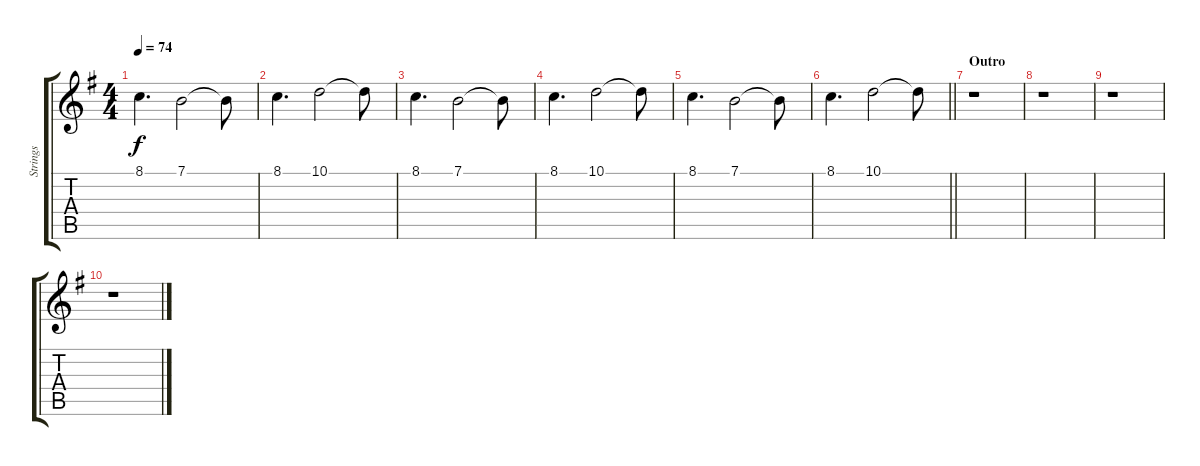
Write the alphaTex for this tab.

\track ("Strings" "Strings") {instrument stringensemble2}
\staff {score tabs}
\tuning (E4 B3 G3 D3 A2 E2) {hide}
\ts (4 4)
\tempo 74
\clef g2
\ks g
8.1.4{d dy f} 7.1.2 7.1{t}.8 |
8.1.4{d} 10.1.2 10.1{t}.8 |
8.1.4{d} 7.1.2 7.1{t}.8 |
8.1.4{d} 10.1.2 10.1{t}.8 |
8.1.4{d} 7.1.2 7.1{t}.8 |
\barLineRight lightlight
8.1.4{d} 10.1.2 10.1{t}.8 |
\section ("" "Outro")
r.1 |
r.1 |
r.1 |
r.1
